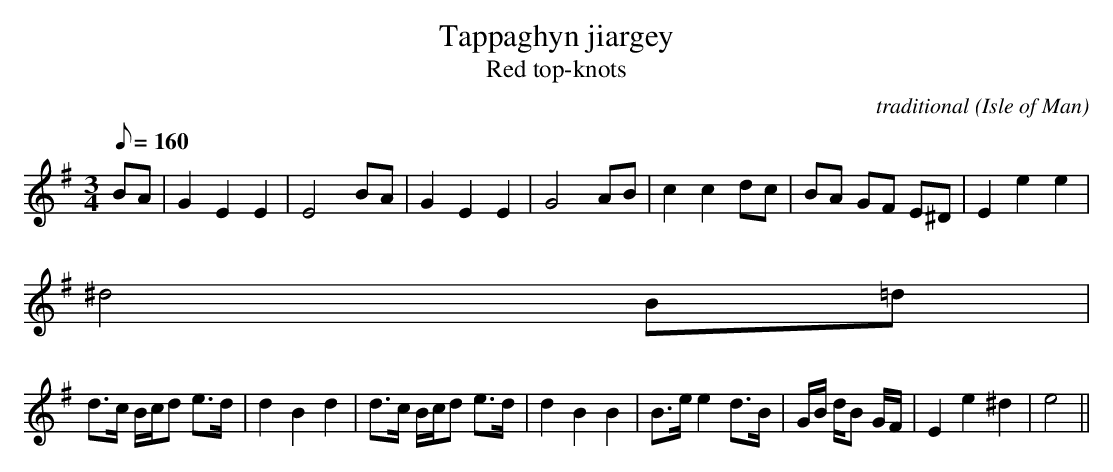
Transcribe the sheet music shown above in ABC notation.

X:1
T:Tappaghyn jiargey
T:Red top-knots
C:traditional
O:Isle of Man
M:3/4
L:1/8
Q:160
K:G
BA|G2 E2 E2|E4 BA|G2 E2 E2|G4 AB|c2 c2 dc|BA GF E^D|E2 e2 e2|
^d4 B=d|
d>c B/c/d e>d|d2 B2 d2|d>c B/c/d e>d|d2 B2 B2|B>e e2 d>B|G/B/ d/B G/F/|E2 e2 ^d2|e4||
